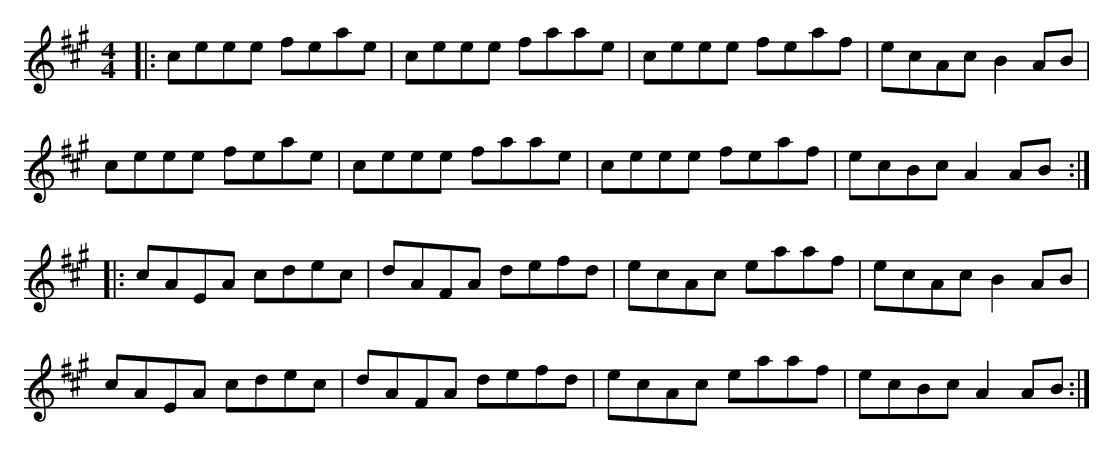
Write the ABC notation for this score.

X:1
M:4/4
K:A
|:ceee feae|ceee faae|ceee feaf|ecAc B2AB|
ceee feae|ceee faae|ceee feaf|ecBc A2AB:|
|:cAEA cdec|dAFA defd|ecAc eaaf|ecAc B2AB|
cAEA cdec|dAFA defd|ecAc eaaf|ecBc A2AB:|
